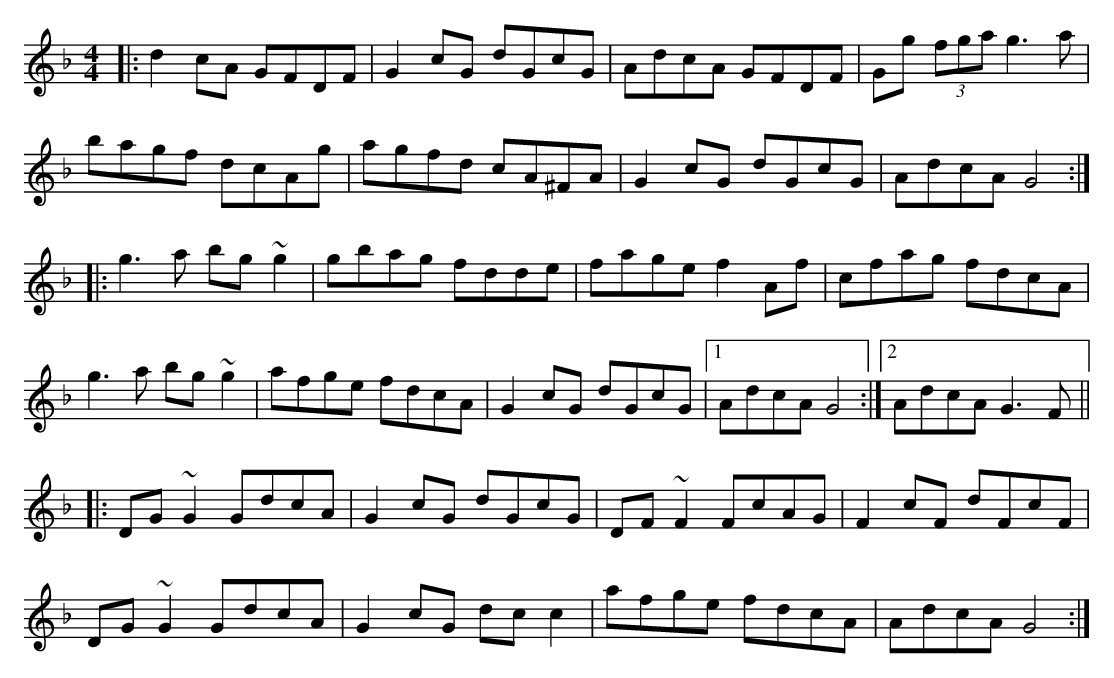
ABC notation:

X:1
M:4/4
K:Gdor
|:d2cA GFDF|G2cG dGcG|AdcA GFDF|Gg (3fga g3a|
bagf dcAg|agfd cA^FA|G2cG dGcG|AdcA G4:|
|:g3a bg~g2|gbag fdde|fage f2Af|cfag fdcA|
g3a bg~g2|afge fdcA|G2cG dGcG|1 AdcA G4:|2 AdcA G3F||
|:DG~G2 GdcA|G2cG dGcG|DF~F2 FcAG|F2cF dFcF|
DG~G2 GdcA|G2cG dcc2|afge fdcA|AdcA G4:|
